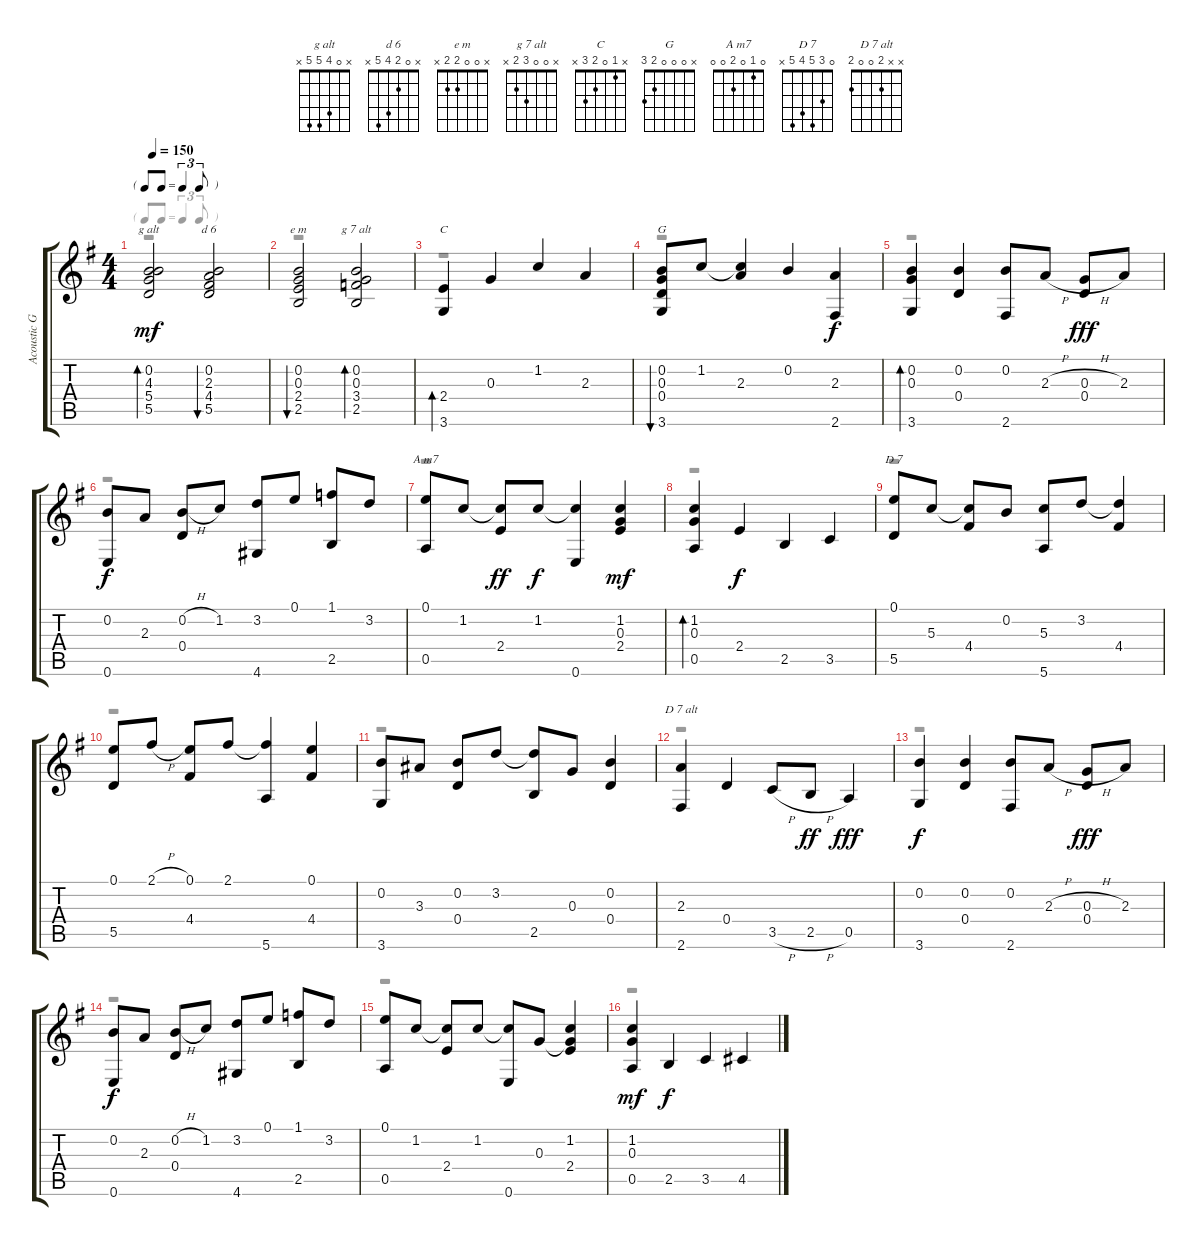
\track ("Acoustic Guitar " "Acoustic G") {instrument acousticguitarnylon}
\staff {score tabs}
\tuning (E4 B3 G3 D3 A2 E2) {hide}
\chord ("g alt" x 0 4 5 5 x)
\chord ("d 6" x 0 2 4 5 x)
\chord ("e m" x 0 0 2 2 x)
\chord ("g 7 alt" x 0 0 3 2 x)
\chord ("C" x 1 0 2 3 x)
\chord ("G" x 0 0 0 2 3)
\chord ("A m7" 0 1 0 2 0 0)
\chord ("D 7" 0 3 5 4 5 x)
\chord ("D 7 alt" x x 2 0 0 2)
\voice
\ts (4 4)
\tf triplet8th
\tempo 150
\clef g2
\ks g
(0.2 4.3 5.4 5.5).2{bd 240 ch "g alt" dy mf beam Up} (0.2 2.3 4.4 5.5).2{bu 240 ch "d 6" beam Up} |
(0.2 0.3 2.4 2.5).2{bu 240 ch "e m" beam Up} (0.2 0.3 3.4 2.5).2{bd 240 ch "g 7 alt" beam Up} |
(2.4 3.6).4{bd 240 ch "C"} 0.3.4{beam Up} 1.2.4 2.3.4{beam Up} |
(0.2 0.3 0.4 3.6).8{bu 240 ch "G" beam Up} 1.2.8 (1.2{t} 2.3).4{beam Up} 0.2.4{beam Up} (2.3 2.6).4{dy f beam Up} |
(0.2 0.3 3.6).4{bd 240 beam Up} (0.2 0.4).4{beam Up} (0.2 2.6).8 2.3{h}.8 (0.3{h} 0.4).8{dy fff} 2.3.8 |
(0.2 0.6).8{dy f} 2.3.8 (0.2{h} 0.4).8 1.2.8 (3.2 4.6).8 0.1.8 (1.1 2.5).8 3.2.8 |
(0.1 0.5).8{ch "A m7"} 1.2.8 (1.2{t} 2.4).8{dy ff} 1.2.8{dy f} (1.2{t} 0.6).4 (1.2 0.3 2.4).4{dy mf beam Up} |
(1.2 0.3 0.5).4{bd 240} 2.4.4{dy f} 2.5.4 3.5.4 |
(0.1 5.5).8{ch "D 7"} 5.3.8 (5.3{t} 4.4).8 0.2.8 (5.3 5.6).8 3.2.8 (3.2{t} 4.4).4 |
(0.1 5.5).8 2.1{h}.8 (0.1 4.4).8 2.1.8 (2.1{t} 5.6).4 (0.1 4.4).4 |
(0.2 3.6).8 3.3.8 (0.2 0.4).8 3.2.8 (3.2{t} 2.5).8 0.3.8 (0.2 0.4).4{beam Up} |
(2.3 2.6).4{ch "D 7 alt"} 0.4.4 3.5{h}.8 2.5{h}.8{dy ff} 0.5.4{dy fff} |
(0.2 3.6).4{dy f beam Up} (0.2 0.4).4{beam Up} (0.2 2.6).8 2.3{h}.8 (0.3{h} 0.4).8{dy fff} 2.3.8 |
(0.2 0.6).8{dy f} 2.3.8 (0.2{h} 0.4).8 1.2.8 (3.2 4.6).8 0.1.8 (1.1 2.5).8 3.2.8 |
(0.1 0.5).8 1.2.8 (1.2{t} 2.4).8 1.2.8 (1.2{t} 0.6).8 0.3.8 (1.2 0.3{t} 2.4).4{beam Up} |
(1.2 0.3 0.5).4{dy mf} 2.5.4{dy f} 3.5.4 4.5.4
\voice
\clef g2
\ottava regular
\simile none
\ks g
r.1{dy f} |
r.1 |
r.1 |
r.1 |
r.1 |
r.1 |
r.1 |
r.1 |
r.1 |
r.1 |
r.1 |
r.1 |
r.1 |
r.1 |
r.1 |
r.1
